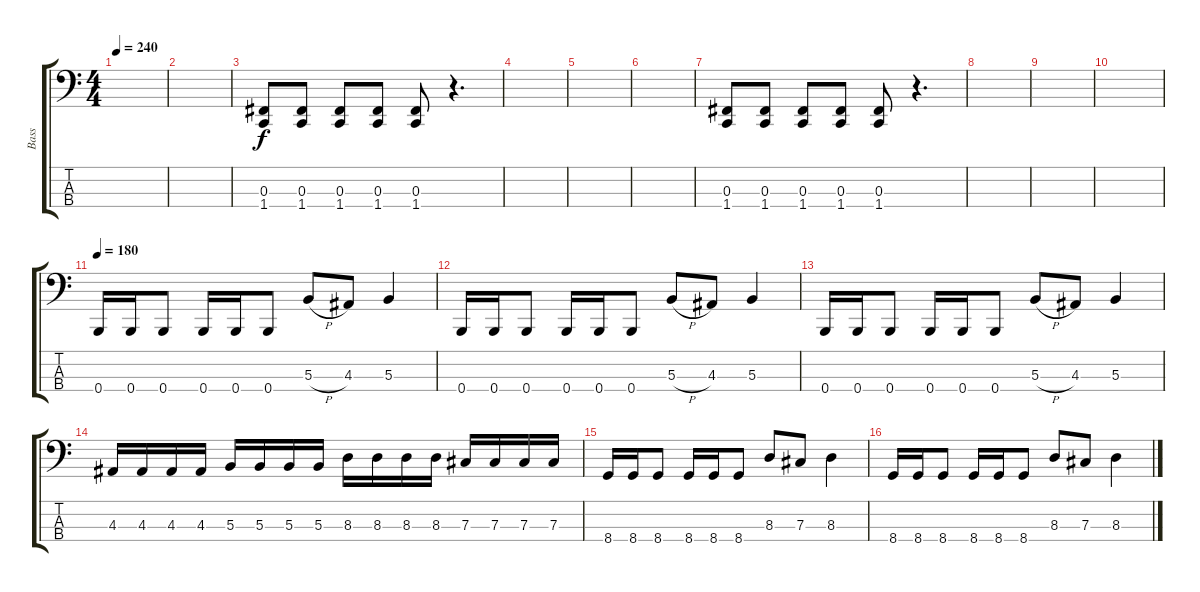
\track ("Bass" "Bass") {instrument electricbassfinger}
\staff {score tabs}
\tuning (E2 B1 Gb1 B0) {hide}
\ts (4 4)
\tempo 240
\clef f4
\ks c
|
|
(0.3 1.4).8 (0.3 1.4).8 (0.3 1.4).8 (0.3 1.4).8 (0.3 1.4).8 r.4{d} |
|
|
|
(0.3 1.4).8 (0.3 1.4).8 (0.3 1.4).8 (0.3 1.4).8 (0.3 1.4).8 r.4{d} |
|
|
|
\tempo 180
0.4.16 0.4.16 0.4.8 0.4.16 0.4.16 0.4.8 5.3{h}.8 4.3.8 5.3.4 |
0.4.16 0.4.16 0.4.8 0.4.16 0.4.16 0.4.8 5.3{h}.8 4.3.8 5.3.4 |
0.4.16 0.4.16 0.4.8 0.4.16 0.4.16 0.4.8 5.3{h}.8 4.3.8 5.3.4 |
4.3.16 4.3.16 4.3.16 4.3.16 5.3.16 5.3.16 5.3.16 5.3.16 8.3.16 8.3.16 8.3.16 8.3.16 7.3.16 7.3.16 7.3.16 7.3.16 |
8.4.16 8.4.16 8.4.8 8.4.16 8.4.16 8.4.8 8.3.8 7.3.8 8.3.4 |
8.4.16 8.4.16 8.4.8 8.4.16 8.4.16 8.4.8 8.3.8 7.3.8 8.3.4
